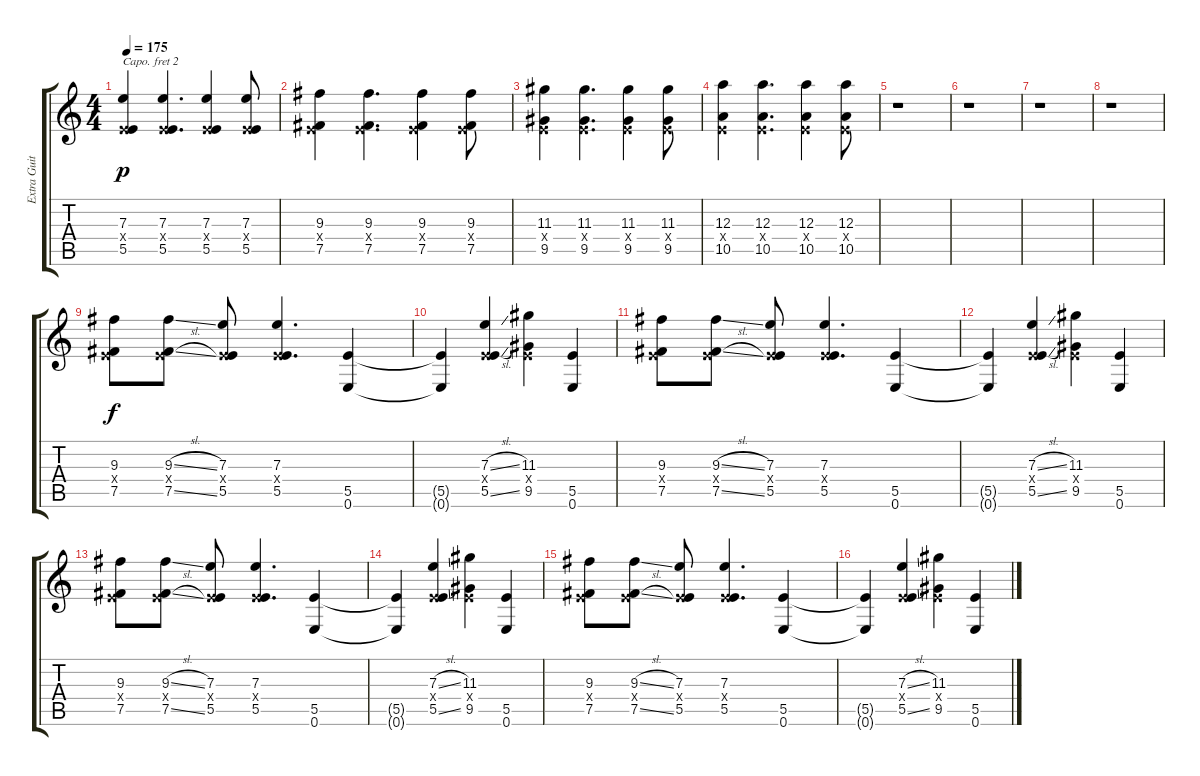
\track ("Extra Guitar" "Extra Guit") {instrument distortionguitar}
\staff {score tabs}
\capo 2
\tuning (E4 B3 G3 D3 A2 D2) {hide}
\ts (4 4)
\tempo 175
\clef g2
\ks c
(7.3 0.4{x} 5.5).4{dy p volume 13 balance 8 instrument overdrivenguitar} (7.3 0.4{x} 5.5).4{d} (7.3 0.4{x} 5.5).4 (7.3 0.4{x} 5.5).8 |
(9.3 0.4{x} 7.5).4 (9.3 0.4{x} 7.5).4{d} (9.3 0.4{x} 7.5).4 (9.3 0.4{x} 7.5).8 |
(11.3 0.4{x} 9.5).4 (11.3 0.4{x} 9.5).4{d} (11.3 0.4{x} 9.5).4 (11.3 0.4{x} 9.5).8 |
(12.3 0.4{x} 10.5).4 (12.3 0.4{x} 10.5).4{d} (12.3 0.4{x} 10.5).4 (12.3 0.4{x} 10.5).8 |
r.1 |
r.1 |
r.1 |
r.1 |
(9.3 0.4{x} 7.5).8{dy f} (9.3{sl} 0.4{x} 7.5{sl}).8 (7.3 0.4{x} 5.5).8 (7.3 0.4{x} 5.5).4{d} (5.5 0.6).4 |
(5.5{t} 0.6{t}).4 (7.3{sl} 0.4{x} 5.5{sl}).4 (11.3 0.4{x} 9.5).4 (5.5 0.6).4 |
(9.3 0.4{x} 7.5).8 (9.3{sl} 0.4{x} 7.5{sl}).8 (7.3 0.4{x} 5.5).8 (7.3 0.4{x} 5.5).4{d} (5.5 0.6).4 |
(5.5{t} 0.6{t}).4 (7.3{sl} 0.4{x} 5.5{sl}).4 (11.3 0.4{x} 9.5).4 (5.5 0.6).4 |
(9.3 0.4{x} 7.5).8 (9.3{sl} 0.4{x} 7.5{sl}).8 (7.3 0.4{x} 5.5).8 (7.3 0.4{x} 5.5).4{d} (5.5 0.6).4 |
(5.5{t} 0.6{t}).4 (7.3{sl} 0.4{x} 5.5{sl}).4 (11.3 0.4{x} 9.5).4 (5.5 0.6).4 |
(9.3 0.4{x} 7.5).8 (9.3{sl} 0.4{x} 7.5{sl}).8 (7.3 0.4{x} 5.5).8 (7.3 0.4{x} 5.5).4{d} (5.5 0.6).4 |
(5.5{t} 0.6{t}).4 (7.3{sl} 0.4{x} 5.5{sl}).4 (11.3 0.4{x} 9.5).4 (5.5 0.6).4
